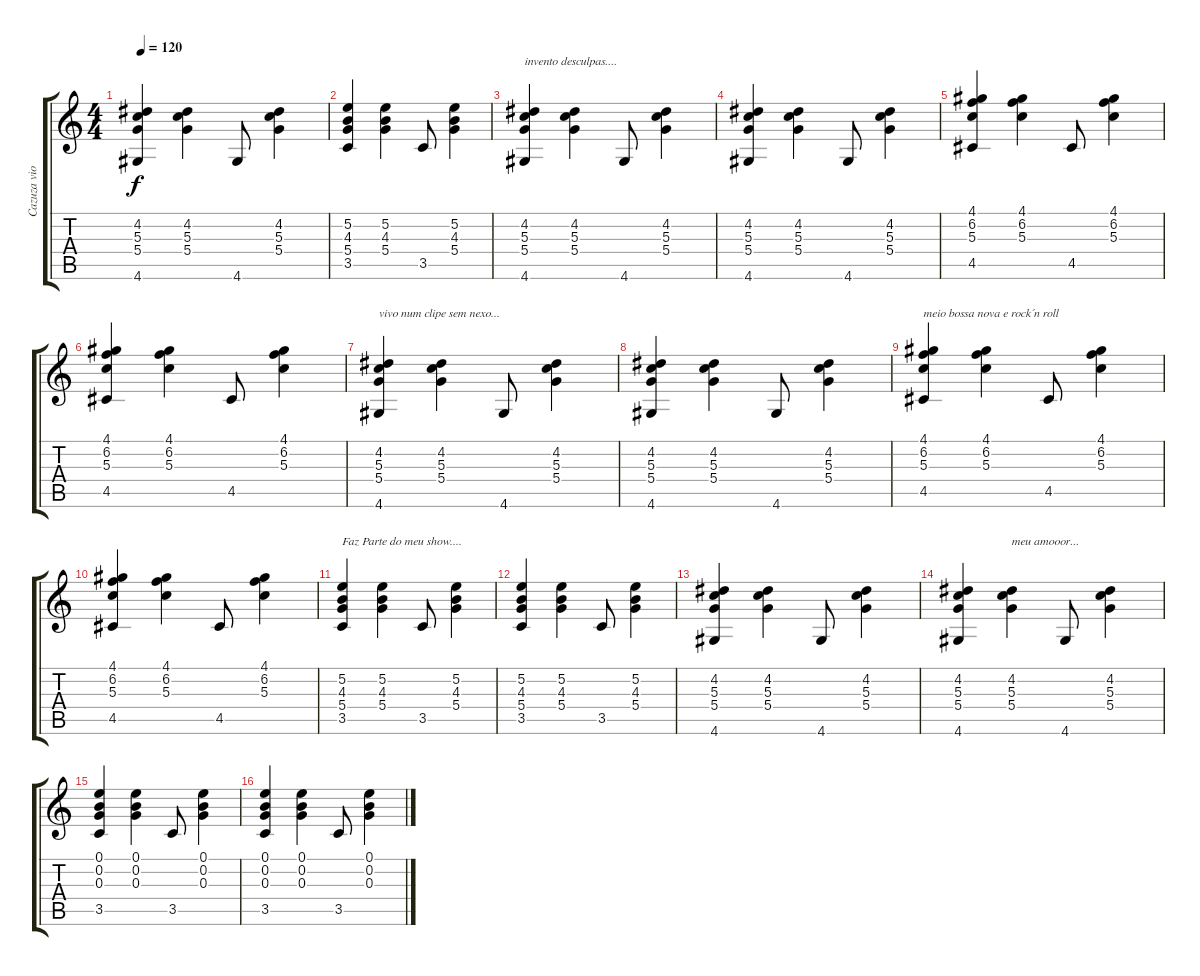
\track ("Cazuza violão" "Cazuza vio") {instrument acousticguitarsteel}
\staff {score tabs}
\tuning (E4 B3 G3 D3 A2 E2) {hide}
\ts (4 4)
\tempo 120
\clef g2
\ks c
(4.2 5.3 5.4 4.6).4{dy f} (4.2 5.3 5.4).4 4.6.8 (4.2 5.3 5.4).4 |
(5.2 4.3 5.4 3.5).4 (5.2 4.3 5.4).4 3.5.8 (5.2 4.3 5.4).4 |
(4.2 5.3 5.4 4.6).4{txt "invento desculpas...."} (4.2 5.3 5.4).4 4.6.8 (4.2 5.3 5.4).4 |
(4.2 5.3 5.4 4.6).4 (4.2 5.3 5.4).4 4.6.8 (4.2 5.3 5.4).4 |
(4.1 6.2 5.3 4.5).4 (4.1 6.2 5.3).4 4.5.8 (4.1 6.2 5.3).4 |
(4.1 6.2 5.3 4.5).4 (4.1 6.2 5.3).4 4.5.8 (4.1 6.2 5.3).4 |
(4.2 5.3 5.4 4.6).4{txt "vivo num clipe sem nexo..."} (4.2 5.3 5.4).4 4.6.8 (4.2 5.3 5.4).4 |
(4.2 5.3 5.4 4.6).4 (4.2 5.3 5.4).4 4.6.8 (4.2 5.3 5.4).4 |
(4.1 6.2 5.3 4.5).4{txt "meio bossa nova e rock´n roll"} (4.1 6.2 5.3).4 4.5.8 (4.1 6.2 5.3).4 |
(4.1 6.2 5.3 4.5).4 (4.1 6.2 5.3).4 4.5.8 (4.1 6.2 5.3).4 |
(5.2 4.3 5.4 3.5).4{txt "Faz Parte do meu show...."} (5.2 4.3 5.4).4 3.5.8 (5.2 4.3 5.4).4 |
(5.2 4.3 5.4 3.5).4 (5.2 4.3 5.4).4 3.5.8 (5.2 4.3 5.4).4 |
(4.2 5.3 5.4 4.6).4 (4.2 5.3 5.4).4 4.6.8 (4.2 5.3 5.4).4 |
(4.2 5.3 5.4 4.6).4 (4.2 5.3 5.4).4{txt "meu amooor..."} 4.6.8 (4.2 5.3 5.4).4 |
(0.1 0.2 0.3 3.5).4 (0.1 0.2 0.3).4 3.5.8 (0.1 0.2 0.3).4 |
(0.1 0.2 0.3 3.5).4 (0.1 0.2 0.3).4 3.5.8 (0.1 0.2 0.3).4
